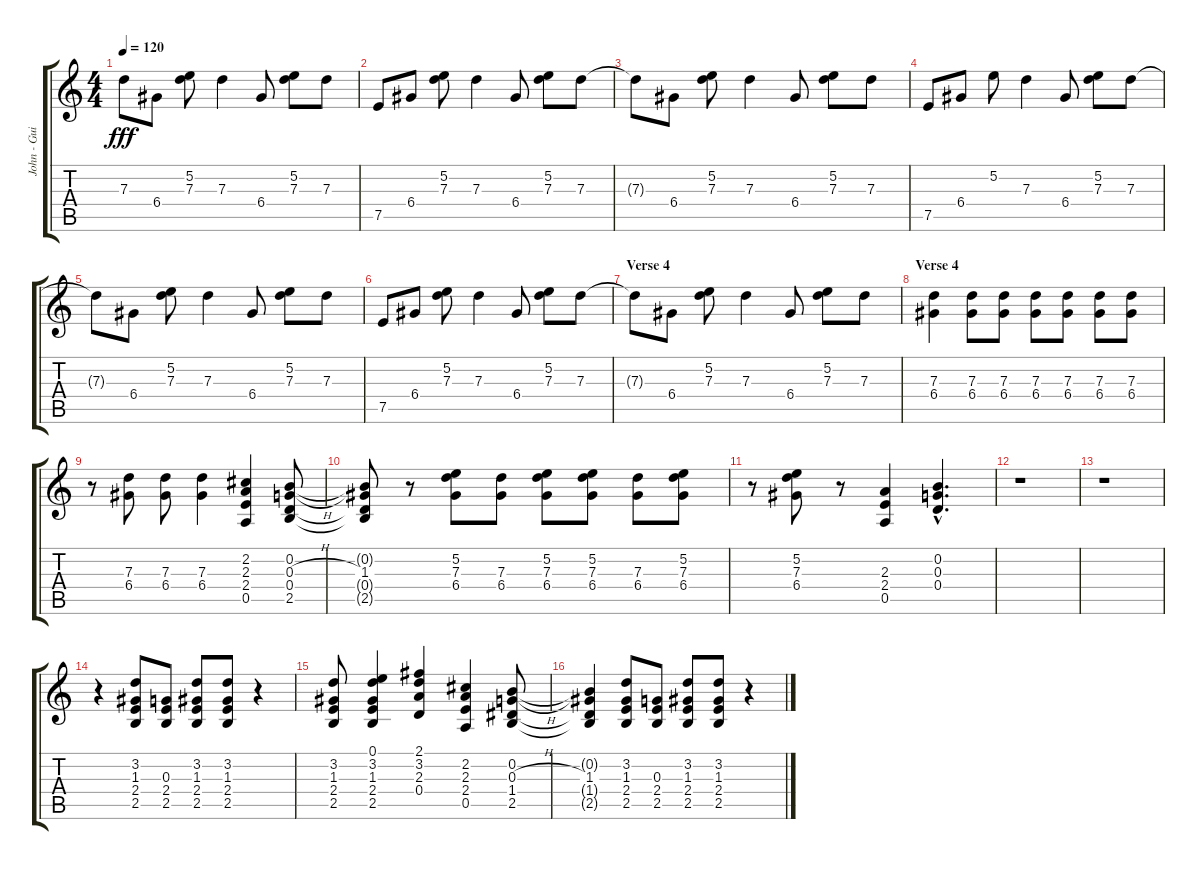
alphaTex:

\track ("John - Guitar" "John - Gui") {instrument electricguitarclean}
\staff {score tabs}
\tuning (E4 B3 G3 D3 A2 E2) {hide}
\ts (4 4)
\tempo 120
\clef g2
\ks c
7.3{t}.8{dy fff} 6.4.8 (5.2 7.3).8 7.3.4 6.4.8 (5.2 7.3).8 7.3.8 |
7.5.8 6.4.8 (5.2 7.3).8 7.3.4 6.4.8 (5.2 7.3).8 7.3.8 |
7.3{t}.8 6.4.8 (5.2 7.3).8 7.3.4 6.4.8 (5.2 7.3).8 7.3.8 |
7.5.8 6.4.8 5.2.8 7.3.4 6.4.8 (5.2 7.3).8 7.3.8 |
7.3{t}.8 6.4.8 (5.2 7.3).8 7.3.4 6.4.8 (5.2 7.3).8 7.3.8 |
7.5.8 6.4.8 (5.2 7.3).8 7.3.4 6.4.8 (5.2 7.3).8 7.3.8 |
\section ("" "Verse 4")
7.3{t}.8 6.4.8 (5.2 7.3).8 7.3.4 6.4.8 (5.2 7.3).8 7.3.8 |
\section ("" "Verse 4")
(7.3 6.4).4 (7.3 6.4).8 (7.3 6.4).8 (7.3 6.4).8 (7.3 6.4).8 (7.3 6.4).8 (7.3 6.4).8 |
r.8 (7.3 6.4).8 (7.3 6.4).8 (7.3 6.4).4 (2.2 2.3 2.4 0.5).4 (0.2 0.3{h} 0.4 2.5).8 |
(0.2{t} 1.3 0.4{t} 2.5{t}).8 r.8 (5.2 7.3 6.4).8 (7.3 6.4).8 (5.2 7.3 6.4).8 (5.2 7.3 6.4).8 (7.3 6.4).8 (5.2 7.3 6.4).8 |
r.8 (5.2 7.3 6.4).8 r.8 (2.3 2.4 0.5).4 (0.2{hac} 0.3{hac} 0.4{hac}).4{d} |
r.1 |
r.1 |
r.4 (3.2 1.3 2.4 2.5).8 (0.3 2.4 2.5).8 (3.2 1.3 2.4 2.5).8 (3.2 1.3 2.4 2.5).8 r.4 |
(3.2 1.3 2.4 2.5).8 (0.1 3.2 1.3 2.4 2.5).4 (2.1 3.2 2.3 0.4).4 (2.2 2.3 2.4 0.5).4 (0.2 0.3{h} 1.4 2.5).8 |
(0.2{t} 1.3 1.4{t} 2.5{t}).4 (3.2 1.3 2.4 2.5).8 (0.3 2.4 2.5).8 (3.2 1.3 2.4 2.5).8 (3.2 1.3 2.4 2.5).8 r.4
